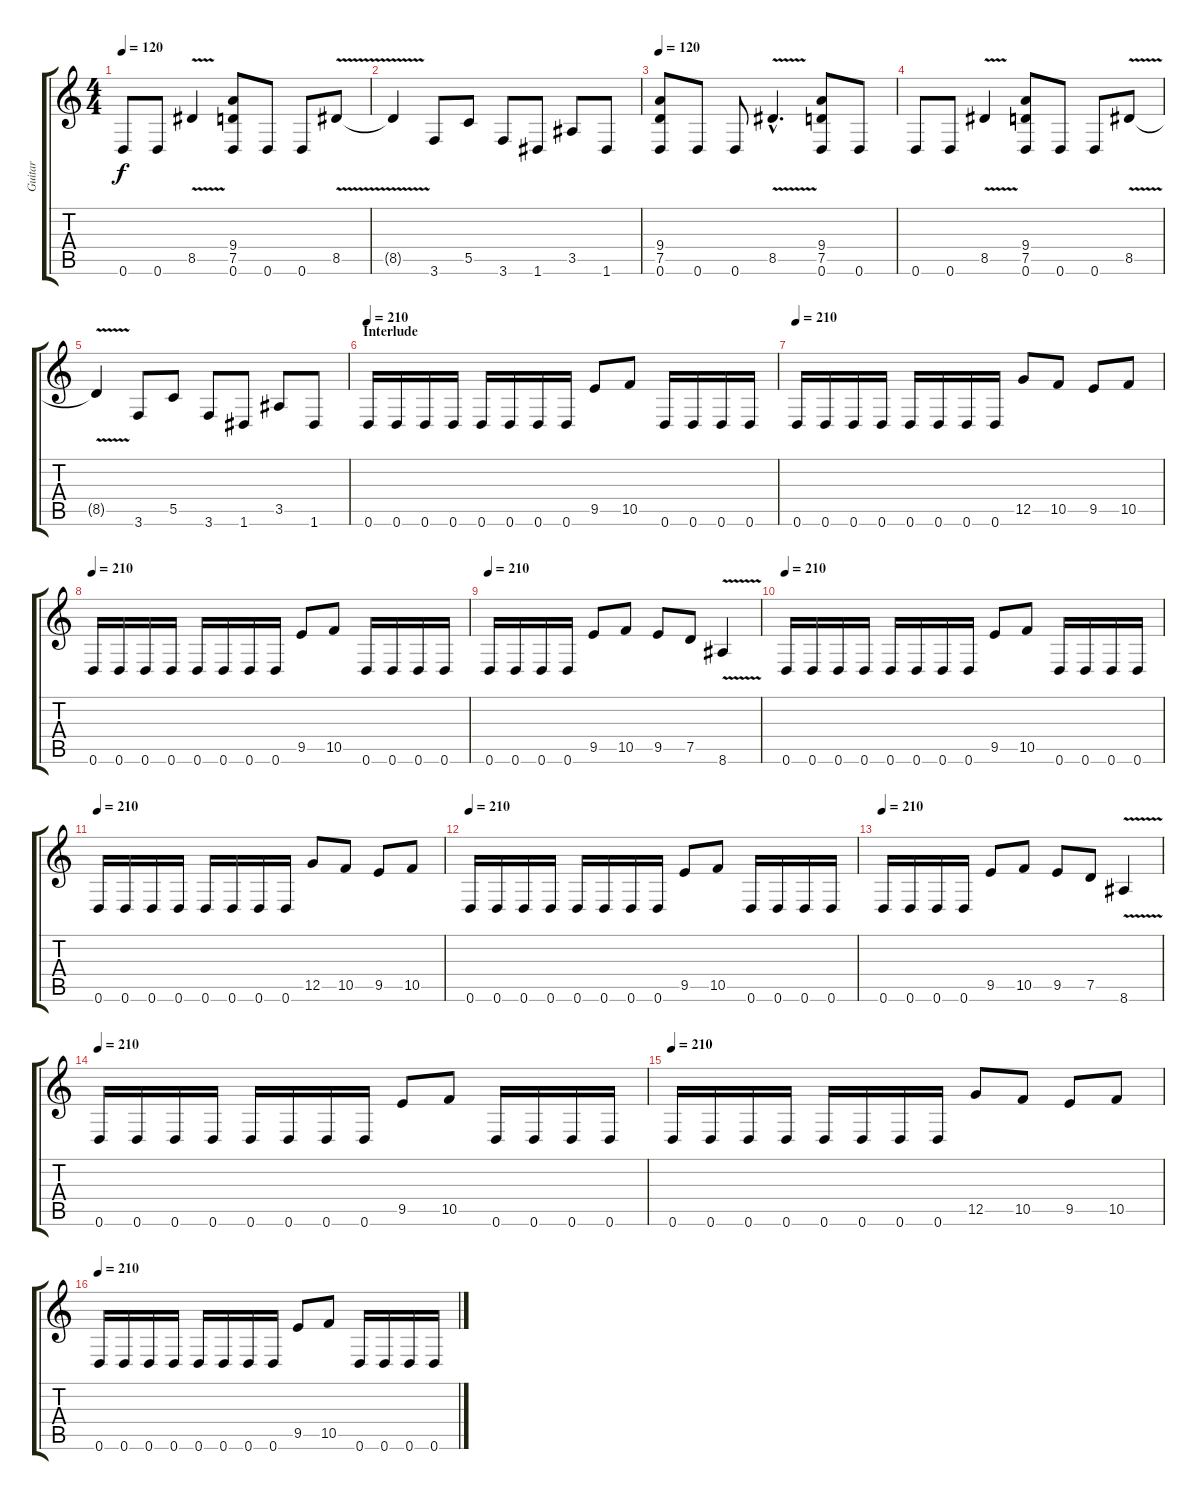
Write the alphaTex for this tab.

\track ("Guitar" "Guitar") {instrument distortionguitar}
\staff {score tabs}
\tuning (D4 A3 F3 C3 G2 D2) {hide}
\ts (4 4)
\tempo 120
\clef g2
\ks c
0.6.8{dy f} 0.6.8 8.5{v}.4 (9.4 7.5 0.6).8 0.6.8 0.6.8 8.5{v}.8 |
8.5{t}.4 3.6.8 5.5.8 3.6.8 1.6.8 3.5.8 1.6.8 |
\tempo 120
(9.4 7.5 0.6).8 0.6.8 0.6.8 8.5{v hac}.4{d} (9.4 7.5 0.6).8 0.6.8 |
0.6.8 0.6.8 8.5{v}.4 (9.4 7.5 0.6).8 0.6.8 0.6.8 8.5{v}.8 |
8.5{t}.4 3.6.8 5.5.8 3.6.8 1.6.8 3.5.8 1.6.8 |
\section ("" "Interlude")
\tempo 210
0.6.16 0.6.16 0.6.16 0.6.16 0.6.16 0.6.16 0.6.16 0.6.16 9.5.8 10.5.8 0.6.16 0.6.16 0.6.16 0.6.16 |
\tempo 210
0.6.16 0.6.16 0.6.16 0.6.16 0.6.16 0.6.16 0.6.16 0.6.16 12.5.8 10.5.8 9.5.8 10.5.8 |
\tempo 210
0.6.16 0.6.16 0.6.16 0.6.16 0.6.16 0.6.16 0.6.16 0.6.16 9.5.8 10.5.8 0.6.16 0.6.16 0.6.16 0.6.16 |
\tempo 210
0.6.16 0.6.16 0.6.16 0.6.16 9.5.8 10.5.8 9.5.8 7.5.8 8.6{v}.4 |
\tempo 210
0.6.16 0.6.16 0.6.16 0.6.16 0.6.16 0.6.16 0.6.16 0.6.16 9.5.8 10.5.8 0.6.16 0.6.16 0.6.16 0.6.16 |
\tempo 210
0.6.16 0.6.16 0.6.16 0.6.16 0.6.16 0.6.16 0.6.16 0.6.16 12.5.8 10.5.8 9.5.8 10.5.8 |
\tempo 210
0.6.16 0.6.16 0.6.16 0.6.16 0.6.16 0.6.16 0.6.16 0.6.16 9.5.8 10.5.8 0.6.16 0.6.16 0.6.16 0.6.16 |
\tempo 210
0.6.16 0.6.16 0.6.16 0.6.16 9.5.8 10.5.8 9.5.8 7.5.8 8.6{v}.4 |
\tempo 210
0.6.16 0.6.16 0.6.16 0.6.16 0.6.16 0.6.16 0.6.16 0.6.16 9.5.8 10.5.8 0.6.16 0.6.16 0.6.16 0.6.16 |
\tempo 210
0.6.16 0.6.16 0.6.16 0.6.16 0.6.16 0.6.16 0.6.16 0.6.16 12.5.8 10.5.8 9.5.8 10.5.8 |
\tempo 210
0.6.16 0.6.16 0.6.16 0.6.16 0.6.16 0.6.16 0.6.16 0.6.16 9.5.8 10.5.8 0.6.16 0.6.16 0.6.16 0.6.16
